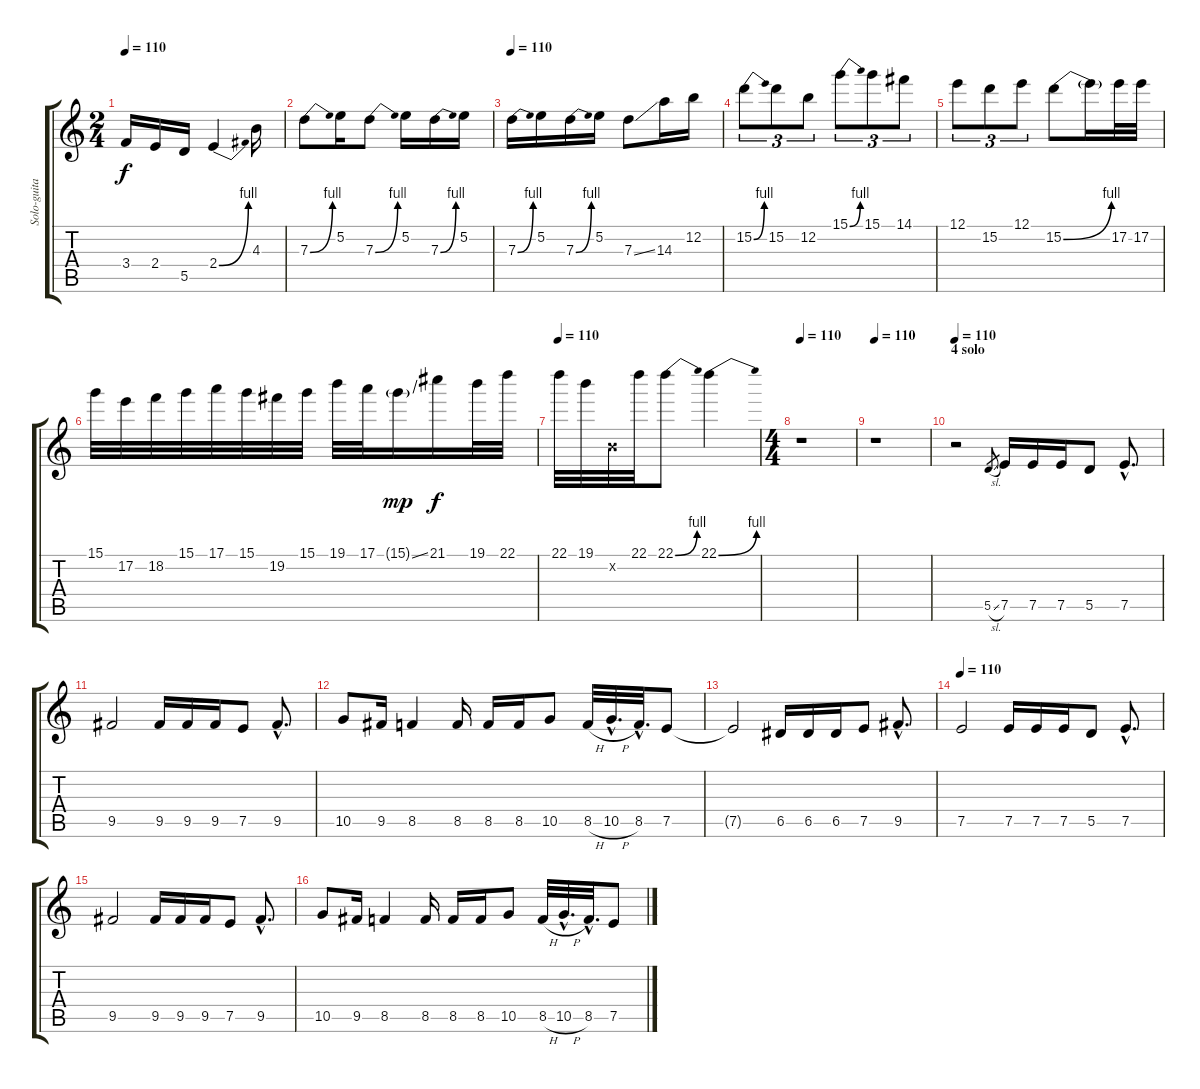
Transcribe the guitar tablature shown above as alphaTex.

\track ("Solo-guitar 1" "Solo-guita") {instrument overdrivenguitar}
\staff {score tabs}
\tuning (E4 B3 G3 D3 A2 E2) {hide}
\ts (2 4)
\tempo 110
\clef g2
\ks c
3.4.16{dy f} 2.4.16 5.5.16 2.4{be (bend 0 0 60 4)}.4 4.3.16 |
7.3{be (bend 0 0 60 4)}.8 5.2.16 7.3{be (bend 0 0 60 4)}.8 5.2.16 7.3{be (bend 0 0 60 4)}.16 5.2.16 |
\tempo 110
7.3{be (bend 0 0 60 4)}.16 5.2.16 7.3{be (bend 0 0 60 4)}.16 5.2.16 7.3{ss}.8 14.3.16 12.2.16 |
15.2{be (bend 0 0 60 4)}.8{tu (3 2)} 15.2.8{tu (3 2)} 12.2.8{tu (3 2)} 15.1{be (bend 0 0 60 4)}.8{tu (3 2)} 15.1.8{tu (3 2)} 14.1.8{tu (3 2)} |
12.1.8{tu (3 2)} 15.2.8{tu (3 2)} 12.1.8{tu (3 2)} 15.2{be (bend 0 0 60 4)}.8 15.2{t}.16 17.2.32 17.2.32 |
15.1.32 17.2.32 18.2.32 15.1.32 17.1.32 15.1.32 19.2.32 15.1.32 19.1.32 17.1.32 15.1{ss g}.16{dy mp} 21.1.16{dy f} 19.1.32 22.1.32 |
\tempo 110
22.1.32 19.1.32 0.2{x}.32 22.1.32 22.1{be (bend 0 0 60 4)}.8 22.1{be (bend 0 0 60 4)}.4 |
\ts (4 4)
\tempo 110
r.1 |
\tempo 110
r.1 |
\section ("" "4 solo")
\tempo 110
r.2 5.5{sl}.8{gr} 7.5.16 7.5.16 7.5.16 5.5.8 7.5{hac}.8{d} |
9.5.2 9.5.16 9.5.16 9.5.16 7.5.8 9.5{hac}.8{d} |
10.5.8 9.5.16 8.5.4 8.5.16 8.5.16 8.5.16 10.5.8 8.5{h}.32 10.5{h hac}.32{d} 8.5{hac}.32{d} 7.5.8 |
7.5{t}.2 6.5.16 6.5.16 6.5.16 7.5.8 9.5{hac}.8{d} |
\tempo 110
7.5.2 7.5.16 7.5.16 7.5.16 5.5.8 7.5{hac}.8{d} |
9.5.2 9.5.16 9.5.16 9.5.16 7.5.8 9.5{hac}.8{d} |
10.5.8 9.5.16 8.5.4 8.5.16 8.5.16 8.5.16 10.5.8 8.5{h}.32 10.5{h hac}.32{d} 8.5{hac}.32{d} 7.5.8
